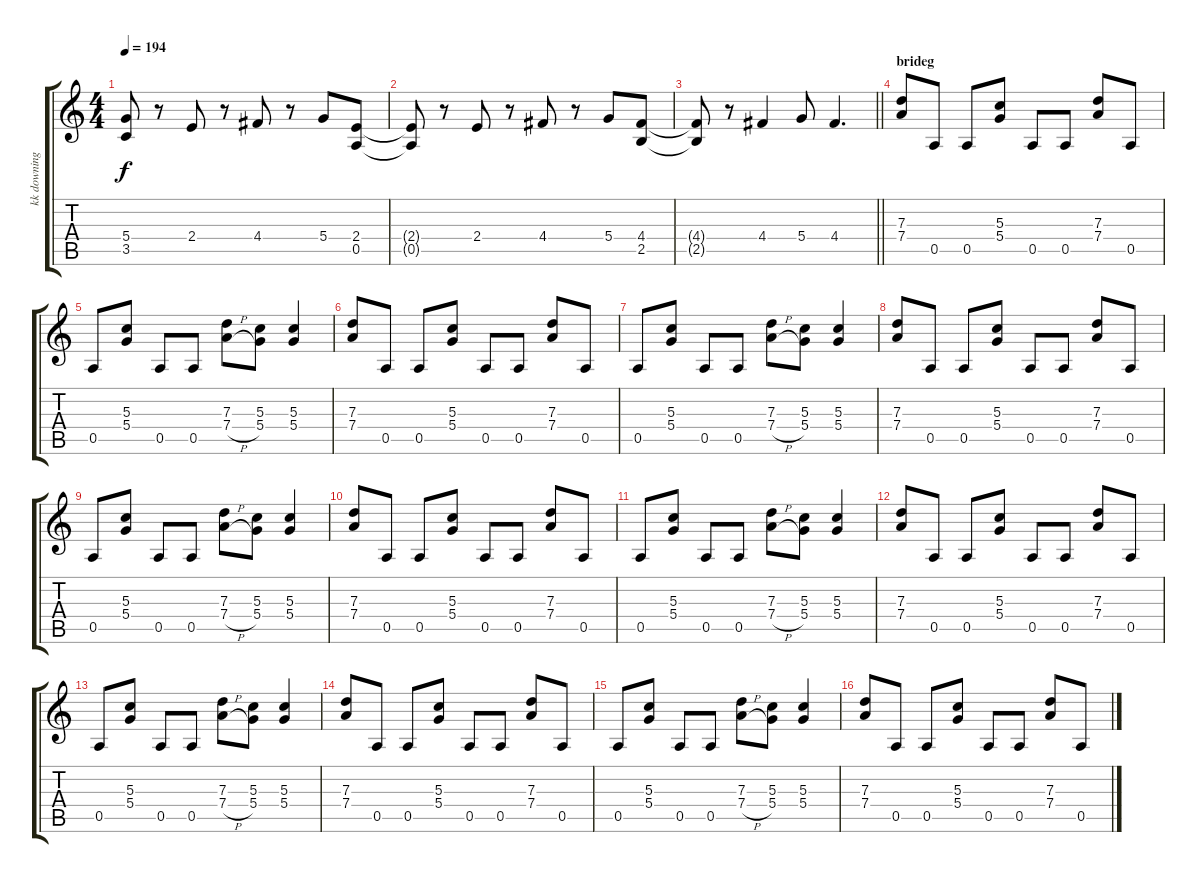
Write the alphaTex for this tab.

\track ("kk downing" "kk downing") {instrument distortionguitar}
\staff {score tabs}
\tuning (E4 B3 G3 D3 A2 E2) {hide}
\ts (4 4)
\tempo 194
\clef g2
\ks c
(5.4{t} 3.5{t}).8{dy f} r.8 2.4.8 r.8 4.4.8 r.8 5.4.8 (2.4 0.5).8 |
(2.4{t} 0.5{t}).8 r.8 2.4.8 r.8 4.4.8 r.8 5.4.8 (4.4 2.5).8 |
\barLineRight lightlight
(4.4{t} 2.5{t}).8 r.8 4.4.4 5.4.8 4.4.4{d} |
\section ("" "brideg")
(7.3 7.4).8 0.5.8 0.5.8 (5.3 5.4).8 0.5.8 0.5.8 (7.3 7.4).8 0.5.8 |
0.5.8 (5.3 5.4).8 0.5.8 0.5.8 (7.3 7.4{h}).8 (5.3 5.4).8 (5.3 5.4).4 |
(7.3 7.4).8 0.5.8 0.5.8 (5.3 5.4).8 0.5.8 0.5.8 (7.3 7.4).8 0.5.8 |
0.5.8 (5.3 5.4).8 0.5.8 0.5.8 (7.3 7.4{h}).8 (5.3 5.4).8 (5.3 5.4).4 |
(7.3 7.4).8 0.5.8 0.5.8 (5.3 5.4).8 0.5.8 0.5.8 (7.3 7.4).8 0.5.8 |
0.5.8 (5.3 5.4).8 0.5.8 0.5.8 (7.3 7.4{h}).8 (5.3 5.4).8 (5.3 5.4).4 |
(7.3 7.4).8 0.5.8 0.5.8 (5.3 5.4).8 0.5.8 0.5.8 (7.3 7.4).8 0.5.8 |
0.5.8 (5.3 5.4).8 0.5.8 0.5.8 (7.3 7.4{h}).8 (5.3 5.4).8 (5.3 5.4).4 |
(7.3 7.4).8 0.5.8 0.5.8 (5.3 5.4).8 0.5.8 0.5.8 (7.3 7.4).8 0.5.8 |
0.5.8 (5.3 5.4).8 0.5.8 0.5.8 (7.3 7.4{h}).8 (5.3 5.4).8 (5.3 5.4).4 |
(7.3 7.4).8 0.5.8 0.5.8 (5.3 5.4).8 0.5.8 0.5.8 (7.3 7.4).8 0.5.8 |
0.5.8 (5.3 5.4).8 0.5.8 0.5.8 (7.3 7.4{h}).8 (5.3 5.4).8 (5.3 5.4).4 |
(7.3 7.4).8 0.5.8 0.5.8 (5.3 5.4).8 0.5.8 0.5.8 (7.3 7.4).8 0.5.8
